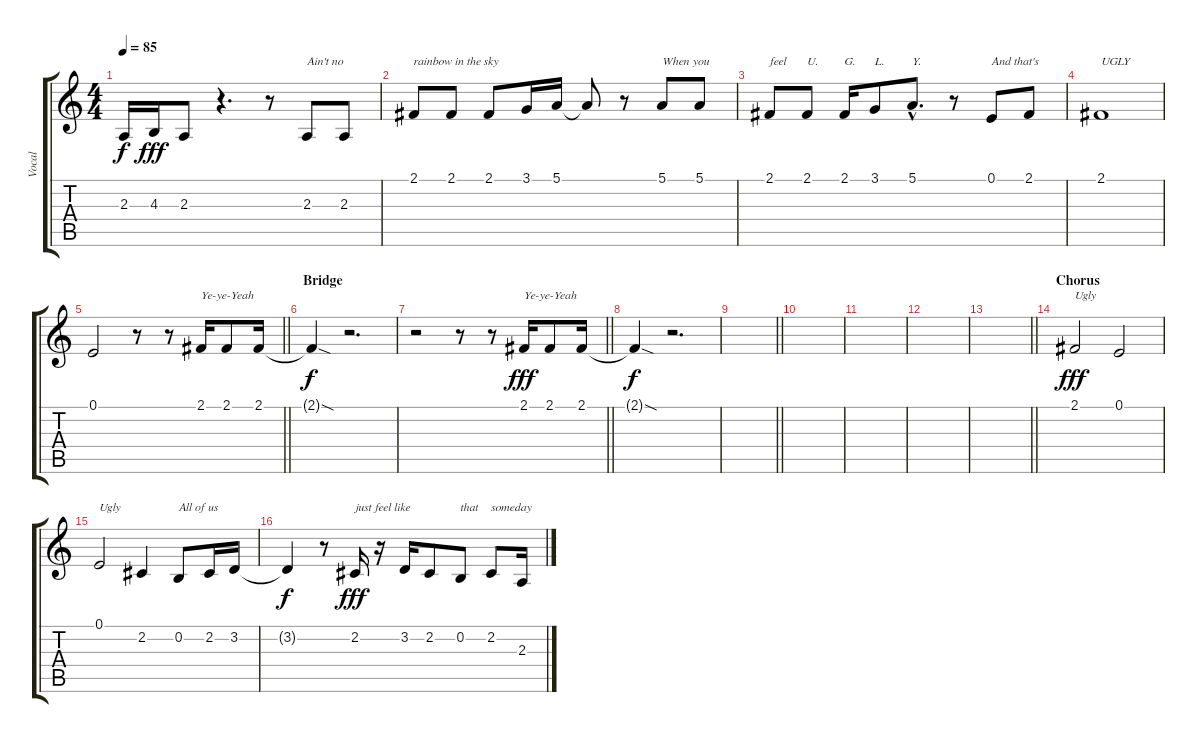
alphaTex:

\track ("Vocal" "Vocal") {instrument tenorsax}
\staff {score tabs}
\tuning (E4 B3 G3 D3 A2 E2) {hide}
\ts (4 4)
\tempo 85
\clef g2
\ks c
2.3{t}.16{dy f} 4.3.16{dy fff} 2.3.8 r.4{d} r.8 2.3.8{txt "Ain't no"} 2.3.8 |
2.1.8{txt "rainbow in the sky "} 2.1.8 2.1.8 3.1.16 5.1.16 5.1{t}.8 r.8 5.1.8{txt "When you"} 5.1.8 |
2.1.8{txt "feel"} 2.1.8{txt "U."} 2.1.16{txt "G."} 3.1.8{txt "L."} 5.1{hac}.8{d txt "Y."} r.8 0.1.8{txt "And that's"} 2.1.8 |
2.1.1{txt "UGLY"} |
\barLineRight lightlight
0.1.2 r.8 r.8 2.1.16{txt "Ye-ye-Yeah"} 2.1.8 2.1.16 |
\section ("" "Bridge")
2.1{sod t}.4{dy f} r.2{d} |
\barLineRight lightlight
r.2 r.8 r.8 2.1.16{txt "Ye-ye-Yeah" dy fff} 2.1.8 2.1.16 |
2.1{sod t}.4{dy f} r.2{d} |
\barLineRight lightlight
|
|
|
|
\barLineRight lightlight
|
\section ("" "Chorus")
2.1.2{txt "Ugly" dy fff} 0.1.2 |
0.1.2{txt "Ugly"} 2.2.4 0.2.8{txt "All of us"} 2.2.16 3.2.16 |
3.2{t}.4{dy f} r.8 2.2.16{txt "just feel like" dy fff} r.16 3.2.16 2.2.8 0.2.8{txt "that"} 2.2.8{txt "someday"} 2.3.16
